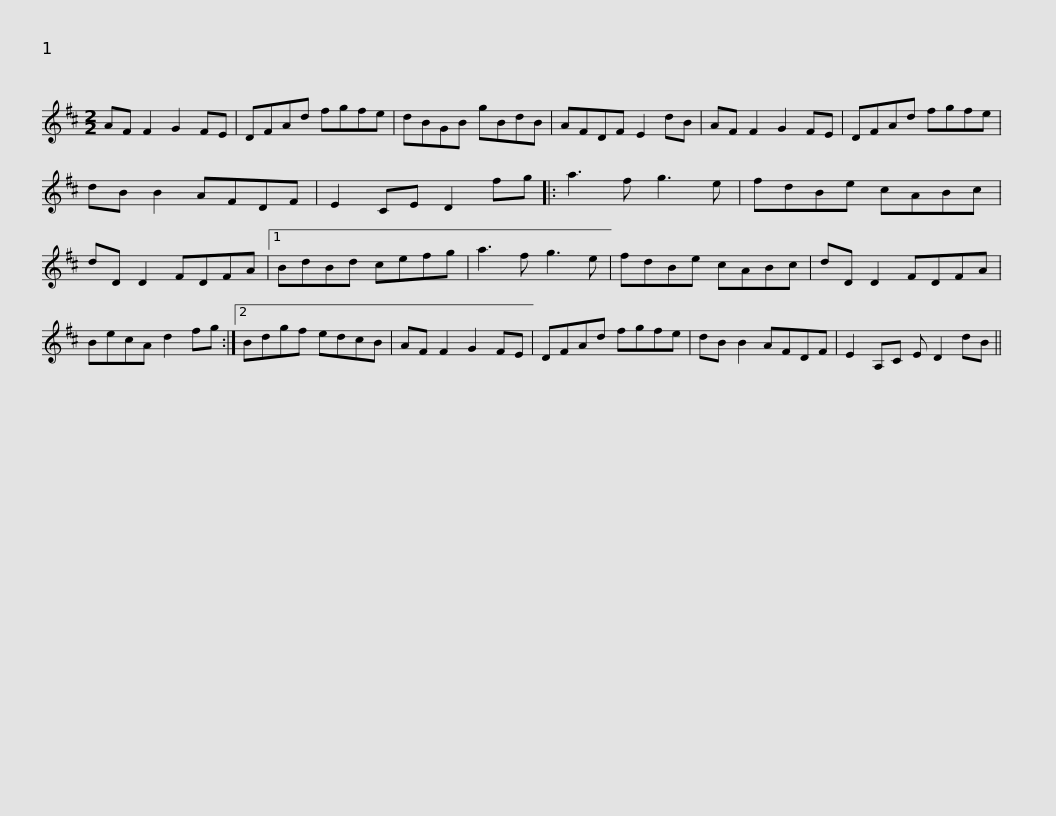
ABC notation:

X:1
L:1/8
M:2/2
I:linebreak $
K:D
V:1 treble
V:1
 AF F2 G2 FE | DFAd fgfe | dBGB gBdB | AFDF E2 dB | AF F2 G2 FE | %5
 DFAd fgfe |$ dB B2 AFDF | E2 CE D2 fg |: a3 f g3 e | fdBe cABc | %10
 dD D2 FDFA |1 BdBd cefg |$ a3 f g3 e | fdBe cABc | dD D2 FDFA | %15
 BecA d2 fg :|2 Bdgf edcB | AF F2 G2 FE |$ DFAd fgfe | dB B2 AFDF | %20
 E2 A,C E D2 dB || %21
